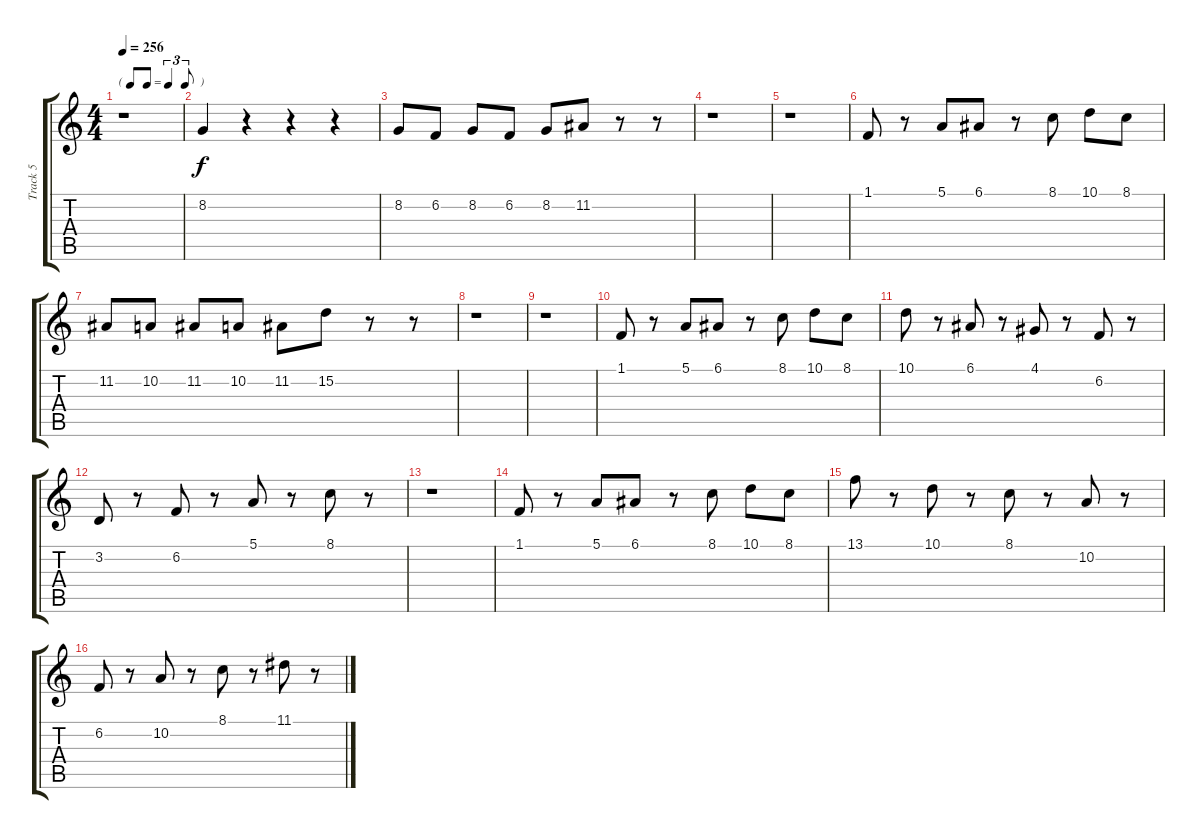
\track ("Track 5" "Track 5") {instrument trumpet}
\staff {score tabs}
\tuning (E4 B3 G3 D3 A2 E2) {hide}
\ts (4 4)
\tf triplet8th
\tempo 256
\clef g2
\ks c
r.1{dy f} |
8.2.4 r.4 r.4 r.4 |
8.2.8 6.2.8 8.2.8 6.2.8 8.2.8 11.2.8 r.8 r.8 |
r.1 |
r.1 |
1.1.8 r.8 5.1.8 6.1.8 r.8 8.1.8 10.1.8 8.1.8 |
11.2.8 10.2.8 11.2.8 10.2.8 11.2.8 15.2.8 r.8 r.8 |
r.1 |
r.1 |
1.1.8 r.8 5.1.8 6.1.8 r.8 8.1.8 10.1.8 8.1.8 |
10.1.8 r.8 6.1.8 r.8 4.1.8 r.8 6.2.8 r.8 |
3.2.8 r.8 6.2.8 r.8 5.1.8 r.8 8.1.8 r.8 |
r.1 |
1.1.8 r.8 5.1.8 6.1.8 r.8 8.1.8 10.1.8 8.1.8 |
13.1.8 r.8 10.1.8 r.8 8.1.8 r.8 10.2.8 r.8 |
6.2.8 r.8 10.2.8 r.8 8.1.8 r.8 11.1.8 r.8
